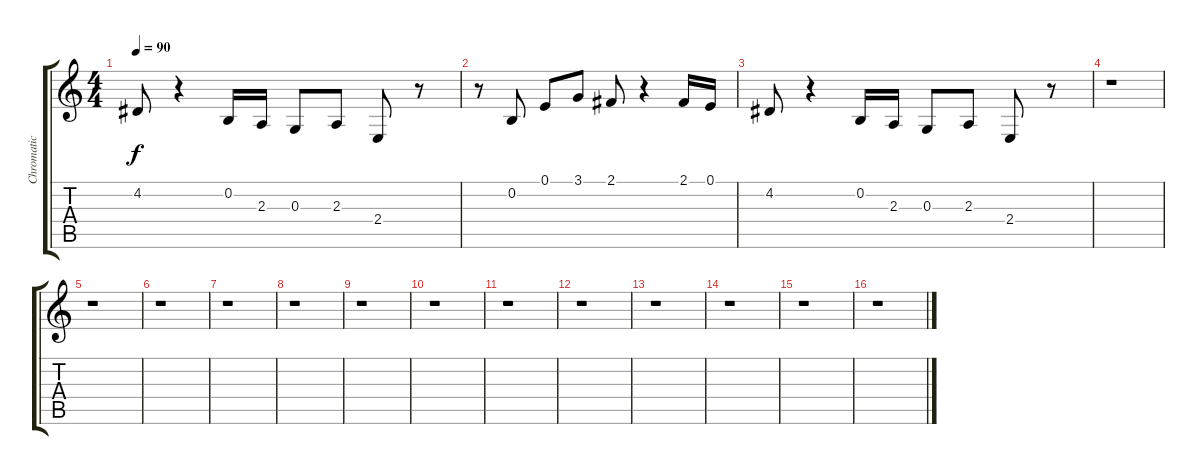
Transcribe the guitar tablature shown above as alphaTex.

\track ("Chromatic" "Chromatic") {instrument musicbox}
\staff {score tabs}
\tuning (E4 B3 G3 D3 A2 E2) {hide}
\ts (4 4)
\tempo 90
\clef g2
\ks c
4.2.8{dy f} r.4 0.2.16 2.3.16 0.3.8 2.3.8 2.4.8 r.8 |
r.8 0.2.8 0.1.8 3.1.8 2.1.8 r.4 2.1.16 0.1.16 |
4.2.8 r.4 0.2.16 2.3.16 0.3.8 2.3.8 2.4.8 r.8 |
r.1 |
r.1 |
r.1 |
r.1 |
r.1 |
r.1 |
r.1 |
r.1 |
r.1 |
r.1 |
r.1 |
r.1 |
r.1
